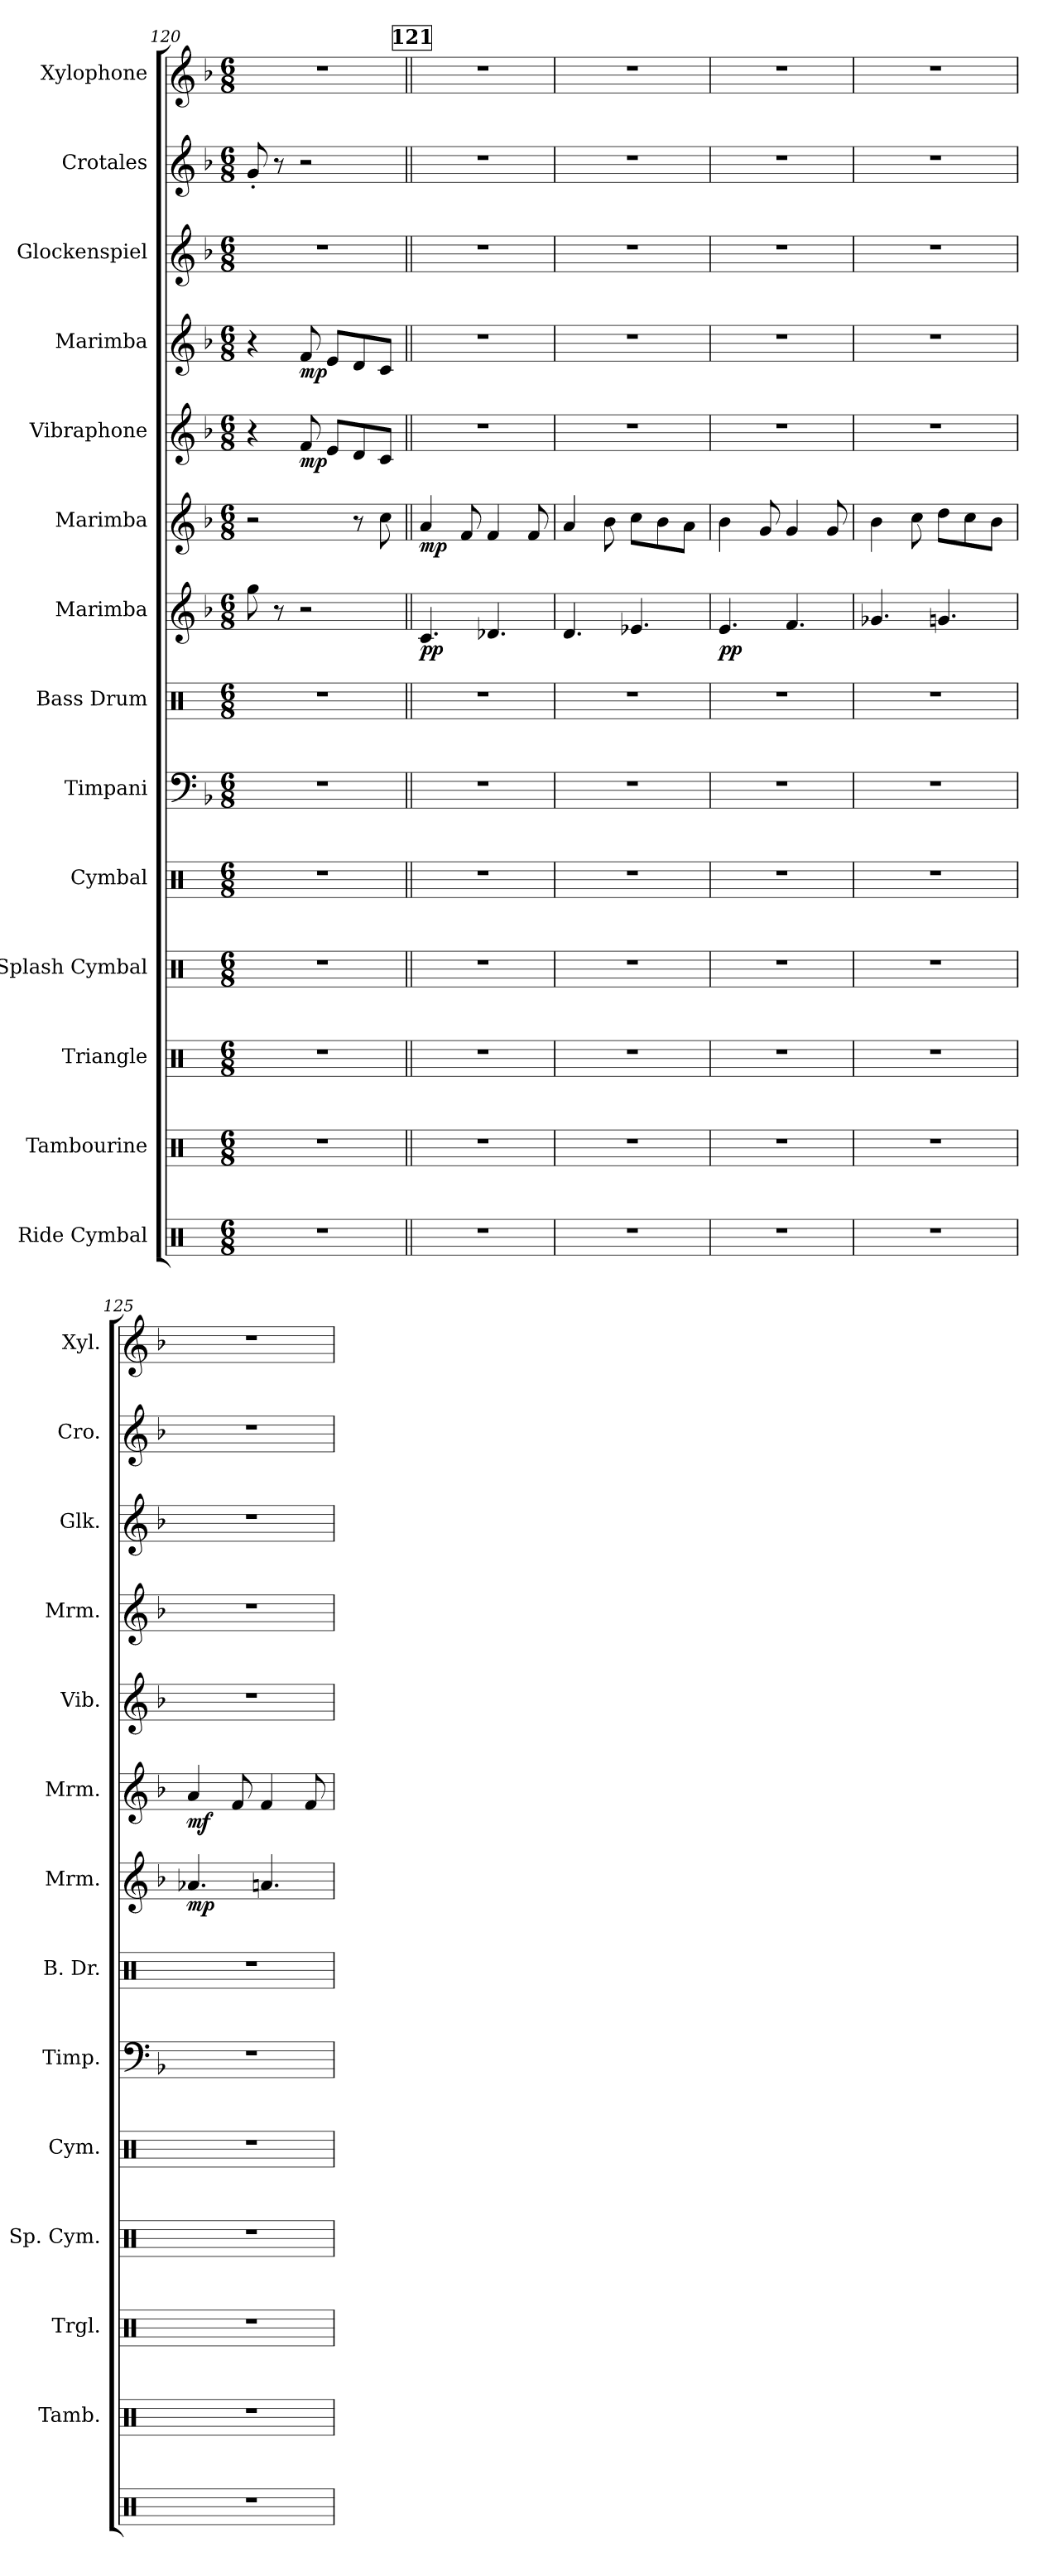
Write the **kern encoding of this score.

**kern	**kern	**kern	**kern	**kern	**kern	**kern	**kern	**dynam	**kern	**dynam	**kern	**dynam	**kern	**dynam	**kern	**kern	**kern
*part14	*part13	*part12	*part11	*part10	*part9	*part8	*part7	*part7	*part6	*part6	*part5	*part5	*part4	*part4	*part3	*part2	*part1
*staff14	*staff13	*staff12	*staff11	*staff10	*staff9	*staff8	*staff7	*staff7	*staff6	*staff6	*staff5	*staff5	*staff4	*staff4	*staff3	*staff2	*staff1
*I"Ride Cymbal	*I"Tambourine	*I"Triangle	*I"Splash Cymbal	*I"Cymbal	*I"Timpani	*I"Bass Drum	*I"Marimba	*	*I"Marimba	*	*I"Vibraphone	*	*I"Marimba	*	*I"Glockenspiel	*I"Crotales	*I"Xylophone
*	*I'Tamb.	*I'Trgl.	*I'Sp. Cym.	*I'Cym.	*I'Timp.	*I'B. Dr.	*I'Mrm.	*	*I'Mrm.	*	*I'Vib.	*	*I'Mrm.	*	*I'Glk.	*I'Cro.	*I'Xyl.
!!LO:PB:g=z
*clefX	*clefX	*clefX	*clefX	*clefX	*clefF4	*clefX	*clefG2	*	*clefG2	*	*clefG2	*	*clefG2	*	*clefG2	*clefG2	*clefG2
*	*	*	*	*	*	*	*	*	*	*	*	*	*	*	*ITrd-14c-24	*ITrd-14c-24	*ITrd-7c-12
*k[]	*k[]	*k[]	*k[]	*k[]	*k[b-]	*k[]	*k[b-]	*	*k[b-]	*	*k[b-]	*	*k[b-]	*	*k[b-]	*k[b-]	*k[b-]
*M6/8	*M6/8	*M6/8	*M6/8	*M6/8	*M6/8	*M6/8	*M6/8	*	*M6/8	*	*M6/8	*	*M6/8	*	*M6/8	*M6/8	*M6/8
=120	=120	=120	=120	=120	=120	=120	=120	=120	=120	=120	=120	=120	=120	=120	=120	=120	=120
2.r	2.r	2.r	2.r	2.r	2.r	2.r	8gg\	.	2r	.	4r	.	4r	.	2.r	8ggg'/	2.r
.	.	.	.	.	.	.	8r	.	.	.	.	.	.	.	.	8r	.
!	!	!	!	!	!	!	!	!	!	!	!	!LO:DY:b	!	!LO:DY:b	!	!	!
.	.	.	.	.	.	.	2r	.	.	.	8f/	mp	8f/	mp	.	2r	.
.	.	.	.	.	.	.	.	.	.	.	8e/L	.	8e/L	.	.	.	.
.	.	.	.	.	.	.	.	.	8r	.	8d/	.	8d/	.	.	.	.
.	.	.	.	.	.	.	.	.	8cc\	.	8c/J	.	8c/J	.	.	.	.
!!LO:REH:place=s1:a:B:fs=14:t=121
=121||	=121||	=121||	=121||	=121||	=121||	=121||	=121||	=121||	=121||	=121||	=121||	=121||	=121||	=121||	=121||	=121||	=121||
!	!	!	!	!	!	!	!	!LO:DY:b	!	!LO:DY:b	!	!	!	!	!	!	!
2.r	2.r	2.r	2.r	2.r	2.r	2.r	4.c/	pp	4a/	mp	2.r	.	2.r	.	2.r	2.r	2.r
.	.	.	.	.	.	.	.	.	8f/	.	.	.	.	.	.	.	.
.	.	.	.	.	.	.	4.d-X/	.	4f/	.	.	.	.	.	.	.	.
.	.	.	.	.	.	.	.	.	8f/	.	.	.	.	.	.	.	.
=122	=122	=122	=122	=122	=122	=122	=122	=122	=122	=122	=122	=122	=122	=122	=122	=122	=122
2.r	2.r	2.r	2.r	2.r	2.r	2.r	4.d/	.	4a/	.	2.r	.	2.r	.	2.r	2.r	2.r
.	.	.	.	.	.	.	.	.	8b-\	.	.	.	.	.	.	.	.
.	.	.	.	.	.	.	4.e-X/	.	8cc\L	.	.	.	.	.	.	.	.
.	.	.	.	.	.	.	.	.	8b-\	.	.	.	.	.	.	.	.
.	.	.	.	.	.	.	.	.	8a\J	.	.	.	.	.	.	.	.
=123	=123	=123	=123	=123	=123	=123	=123	=123	=123	=123	=123	=123	=123	=123	=123	=123	=123
!	!	!	!	!	!	!	!	!LO:DY:b	!	!	!	!	!	!	!	!	!
!	!	!	!	!	!	!	!	!LO:DY:n=1:b	!	!	!	!	!	!	!	!	!
2.r	2.r	2.r	2.r	2.r	2.r	2.r	4.e/	p p	4b-\	.	2.r	.	2.r	.	2.r	2.r	2.r
.	.	.	.	.	.	.	.	.	8g/	.	.	.	.	.	.	.	.
.	.	.	.	.	.	.	4.f/	.	4g/	.	.	.	.	.	.	.	.
.	.	.	.	.	.	.	.	.	8g/	.	.	.	.	.	.	.	.
=124	=124	=124	=124	=124	=124	=124	=124	=124	=124	=124	=124	=124	=124	=124	=124	=124	=124
2.r	2.r	2.r	2.r	2.r	2.r	2.r	4.g-X/	.	4b-\	.	2.r	.	2.r	.	2.r	2.r	2.r
.	.	.	.	.	.	.	.	.	8cc\	.	.	.	.	.	.	.	.
.	.	.	.	.	.	.	4.gn/	.	8dd\L	.	.	.	.	.	.	.	.
.	.	.	.	.	.	.	.	.	8cc\	.	.	.	.	.	.	.	.
.	.	.	.	.	.	.	.	.	8b-\J	.	.	.	.	.	.	.	.
=125	=125	=125	=125	=125	=125	=125	=125	=125	=125	=125	=125	=125	=125	=125	=125	=125	=125
!	!	!	!	!	!	!	!	!LO:DY:b	!	!LO:DY:b	!	!	!	!	!	!	!
2.r	2.r	2.r	2.r	2.r	2.r	2.r	4.a-X/	mp	4a/	mf	2.r	.	2.r	.	2.r	2.r	2.r
.	.	.	.	.	.	.	.	.	8f/	.	.	.	.	.	.	.	.
.	.	.	.	.	.	.	4.an/	.	4f/	.	.	.	.	.	.	.	.
.	.	.	.	.	.	.	.	.	8f/	.	.	.	.	.	.	.	.
=	=	=	=	=	=	=	=	=	=	=	=	=	=	=	=	=	=
*-	*-	*-	*-	*-	*-	*-	*-	*-	*-	*-	*-	*-	*-	*-	*-	*-	*-
